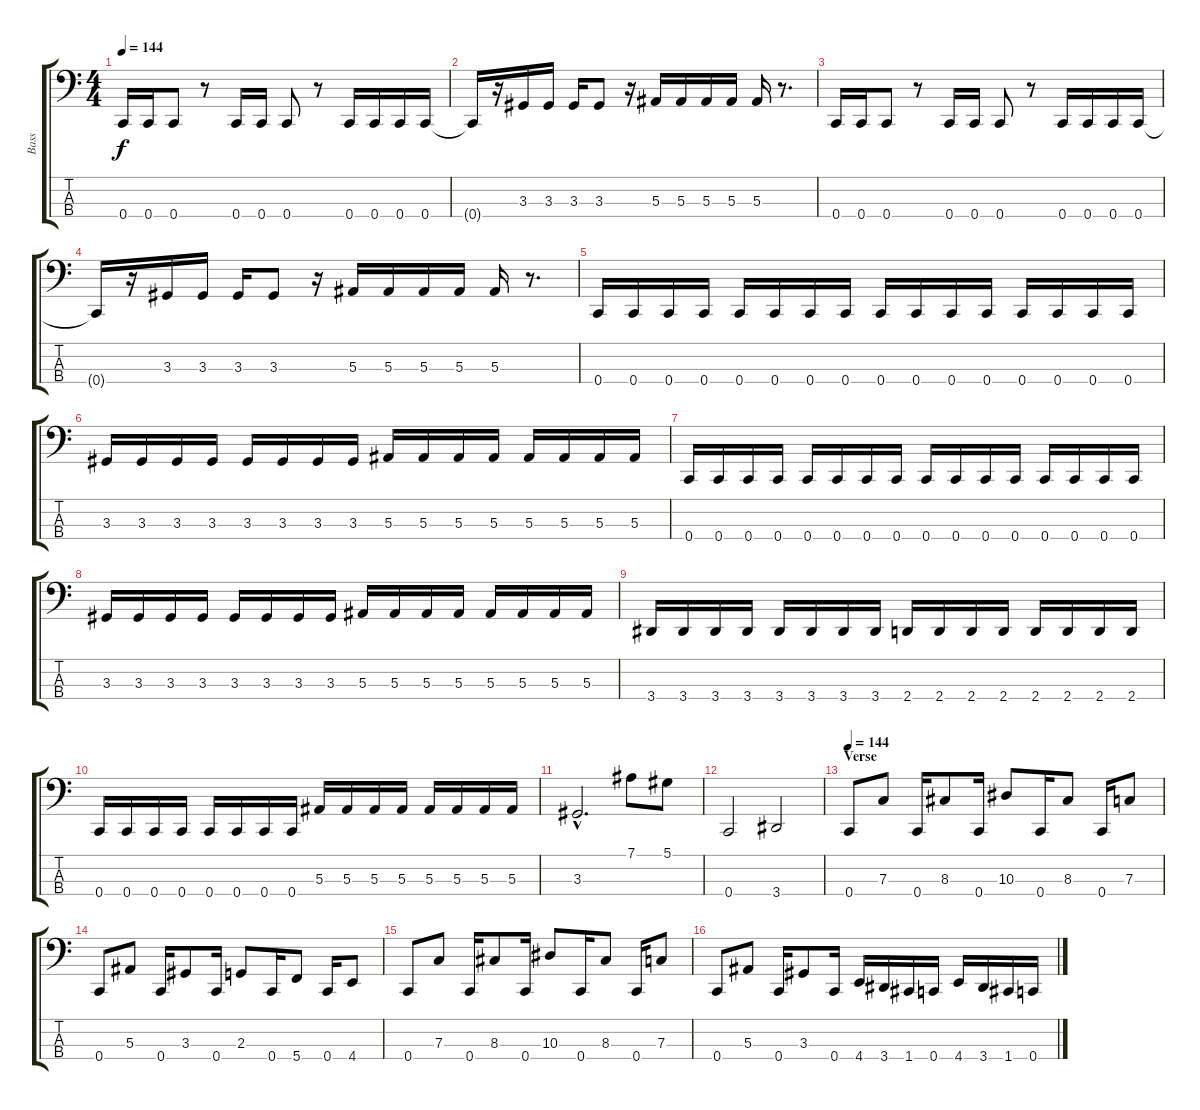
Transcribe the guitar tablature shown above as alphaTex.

\track ("Bass" "Bass") {instrument electricbasspick}
\staff {score tabs}
\tuning (Eb2 Bb1 F1 C1) {hide}
\ts (4 4)
\tempo 144
\clef f4
\ks c
0.4.16{dy f} 0.4.16 0.4.8 r.8 0.4.16 0.4.16 0.4.8 r.8 0.4.16 0.4.16 0.4.16 0.4.16 |
0.4{t}.16 r.16 3.3.16 3.3.16 3.3.16 3.3.8 r.16 5.3.16 5.3.16 5.3.16 5.3.16 5.3.16 r.8{d} |
0.4.16 0.4.16 0.4.8 r.8 0.4.16 0.4.16 0.4.8 r.8 0.4.16 0.4.16 0.4.16 0.4.16 |
0.4{t}.16 r.16 3.3.16 3.3.16 3.3.16 3.3.8 r.16 5.3.16 5.3.16 5.3.16 5.3.16 5.3.16 r.8{d} |
0.4.16 0.4.16 0.4.16 0.4.16 0.4.16 0.4.16 0.4.16 0.4.16 0.4.16 0.4.16 0.4.16 0.4.16 0.4.16 0.4.16 0.4.16 0.4.16 |
3.3.16 3.3.16 3.3.16 3.3.16 3.3.16 3.3.16 3.3.16 3.3.16 5.3.16 5.3.16 5.3.16 5.3.16 5.3.16 5.3.16 5.3.16 5.3.16 |
0.4.16 0.4.16 0.4.16 0.4.16 0.4.16 0.4.16 0.4.16 0.4.16 0.4.16 0.4.16 0.4.16 0.4.16 0.4.16 0.4.16 0.4.16 0.4.16 |
3.3.16 3.3.16 3.3.16 3.3.16 3.3.16 3.3.16 3.3.16 3.3.16 5.3.16 5.3.16 5.3.16 5.3.16 5.3.16 5.3.16 5.3.16 5.3.16 |
3.4.16 3.4.16 3.4.16 3.4.16 3.4.16 3.4.16 3.4.16 3.4.16 2.4.16 2.4.16 2.4.16 2.4.16 2.4.16 2.4.16 2.4.16 2.4.16 |
0.4.16 0.4.16 0.4.16 0.4.16 0.4.16 0.4.16 0.4.16 0.4.16 5.3.16 5.3.16 5.3.16 5.3.16 5.3.16 5.3.16 5.3.16 5.3.16 |
3.3{hac}.2{d} 7.1.8 5.1.8 |
0.4.2 3.4.2 |
\section ("" "Verse")
\tempo 144
0.4.8 7.3.8 0.4.16 8.3.8 0.4.16 10.3.8 0.4.16 8.3.8 0.4.16 7.3.8 |
0.4.8 5.3.8 0.4.16 3.3.8 0.4.16 2.3.8 0.4.16 5.4.8 0.4.16 4.4.8 |
0.4.8 7.3.8 0.4.16 8.3.8 0.4.16 10.3.8 0.4.16 8.3.8 0.4.16 7.3.8 |
0.4.8 5.3.8 0.4.16 3.3.8 0.4.16 4.4.16 3.4.16 1.4.16 0.4.16 4.4.16 3.4.16 1.4.16 0.4.16
